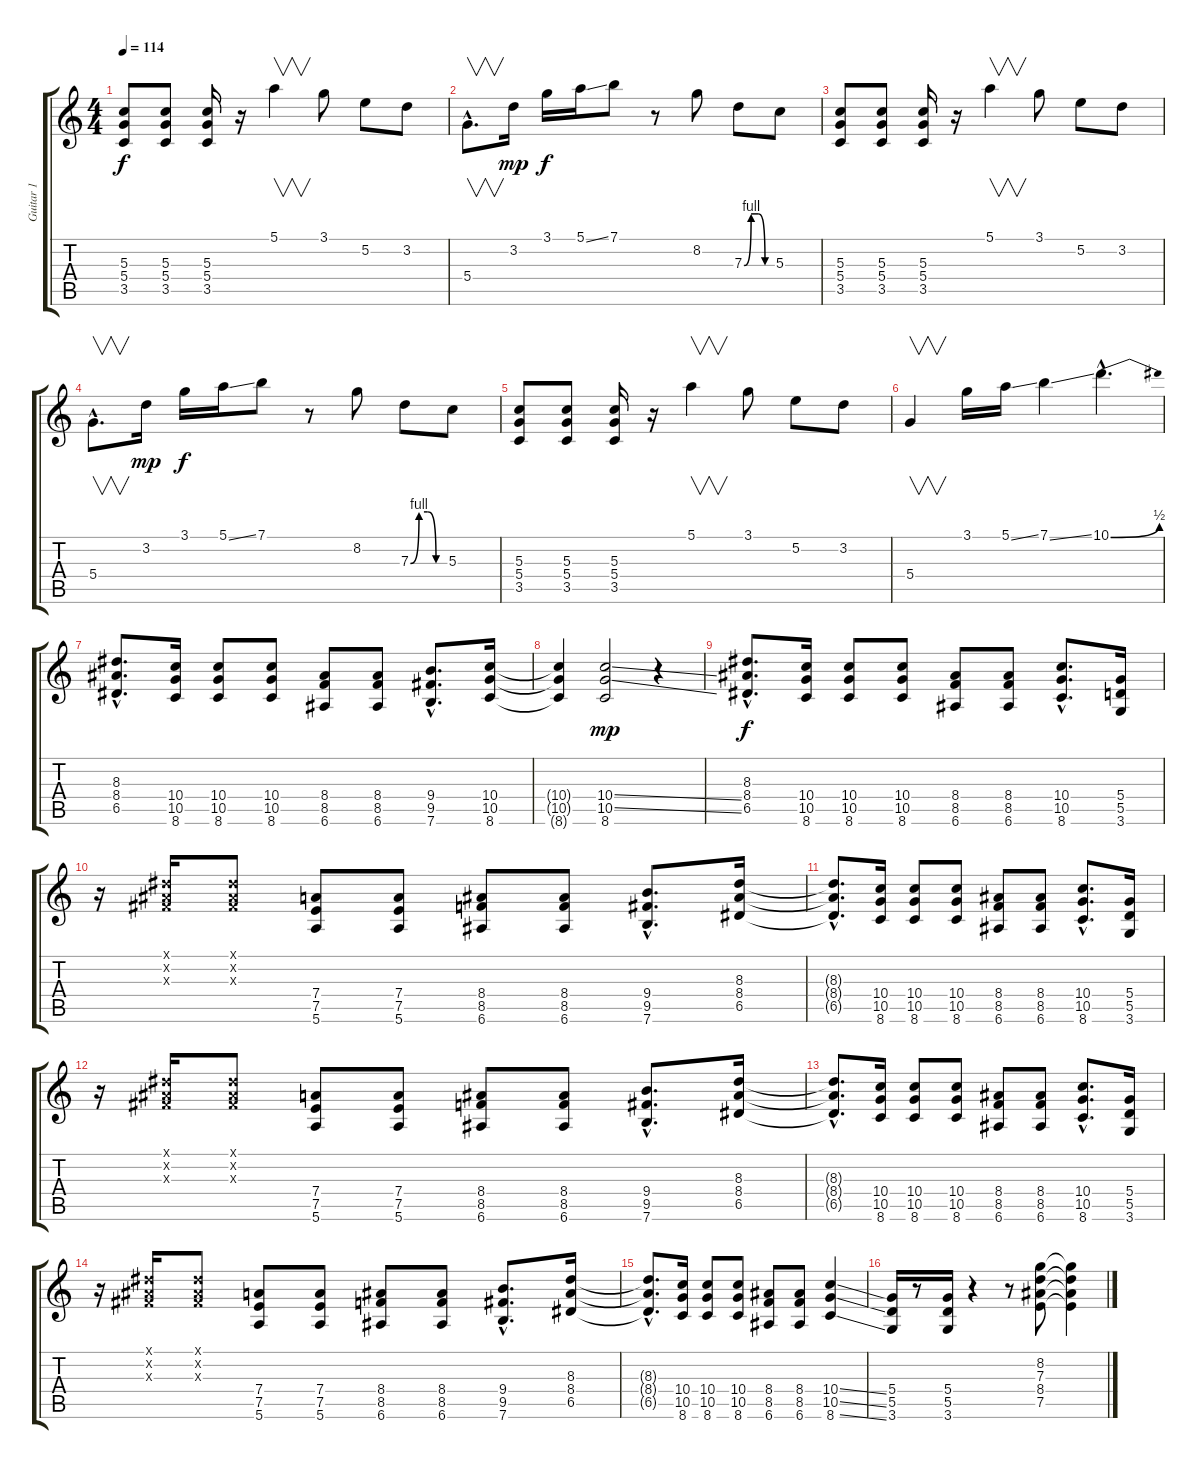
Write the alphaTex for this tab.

\track ("Guitar 1" "Guitar 1") {instrument distortionguitar}
\staff {score tabs}
\tuning (E4 B3 G3 D3 A2 E2) {hide}
\ts (4 4)
\tempo 114
\clef g2
\ks c
(5.3 5.4 3.5).8{dy f} (5.3 5.4 3.5).8 (5.3 5.4 3.5).16 r.16 5.1.4{v} 3.1.8 5.2.8 3.2.8 |
5.4{hac}.8{v d} 3.2.16{dy mp} 3.1.16{dy f} 5.1{ss}.16 7.1.8 r.8 8.2.8 7.3{be (custom 0 0 15 4 30 4 45 0 60 0)}.8 5.3.8 |
(5.3 5.4 3.5).8 (5.3 5.4 3.5).8 (5.3 5.4 3.5).16 r.16 5.1.4{v} 3.1.8 5.2.8 3.2.8 |
5.4{hac}.8{v d} 3.2.16{dy mp} 3.1.16{dy f} 5.1{ss}.16 7.1.8 r.8 8.2.8 7.3{be (custom 0 0 15 4 30 4 45 0 60 0)}.8 5.3.8 |
(5.3 5.4 3.5).8 (5.3 5.4 3.5).8 (5.3 5.4 3.5).16 r.16 5.1.4{v} 3.1.8 5.2.8 3.2.8 |
5.4.4{v} 3.1.16 5.1{ss}.16 7.1{ss}.4 10.1{be (bend 0 0 60 2) hac}.4{d} |
(8.3{hac} 8.4{hac} 6.5{hac}).8{d} (10.4 10.5 8.6).16 (10.4 10.5 8.6).8 (10.4 10.5 8.6).8 (8.4 8.5 6.6).8 (8.4 8.5 6.6).8 (9.4{hac} 9.5{hac} 7.6{hac}).8{d} (10.4 10.5 8.6).16 |
(10.4{t} 10.5{t} 8.6{t}).4 (10.4{ss} 10.5{ss} 8.6).2{dy mp} r.4 |
(8.3{hac} 8.4{hac} 6.5{hac}).8{d dy f} (10.4 10.5 8.6).16 (10.4 10.5 8.6).8 (10.4 10.5 8.6).8 (8.4 8.5 6.6).8 (8.4 8.5 6.6).8 (10.4{hac} 10.5{hac} 8.6{hac}).8{d} (5.4 5.5 3.6).16 |
r.16 (-1.1{x} -1.2{x} -1.3{x}).16 (-1.1{x} -1.2{x} -1.3{x}).8 (7.4 7.5 5.6).8 (7.4 7.5 5.6).8 (8.4 8.5 6.6).8 (8.4 8.5 6.6).8 (9.4{hac} 9.5{hac} 7.6{hac}).8{d} (8.3 8.4 6.5).16 |
(8.3{hac t} 8.4{hac t} 6.5{hac t}).8{d} (10.4 10.5 8.6).16 (10.4 10.5 8.6).8 (10.4 10.5 8.6).8 (8.4 8.5 6.6).8 (8.4 8.5 6.6).8 (10.4{hac} 10.5{hac} 8.6{hac}).8{d} (5.4 5.5 3.6).16 |
r.16 (-1.1{x} -1.2{x} -1.3{x}).16 (-1.1{x} -1.2{x} -1.3{x}).8 (7.4 7.5 5.6).8 (7.4 7.5 5.6).8 (8.4 8.5 6.6).8 (8.4 8.5 6.6).8 (9.4{hac} 9.5{hac} 7.6{hac}).8{d} (8.3 8.4 6.5).16 |
(8.3{hac t} 8.4{hac t} 6.5{hac t}).8{d} (10.4 10.5 8.6).16 (10.4 10.5 8.6).8 (10.4 10.5 8.6).8 (8.4 8.5 6.6).8 (8.4 8.5 6.6).8 (10.4{hac} 10.5{hac} 8.6{hac}).8{d} (5.4 5.5 3.6).16 |
r.16 (-1.1{x} -1.2{x} -1.3{x}).16 (-1.1{x} -1.2{x} -1.3{x}).8 (7.4 7.5 5.6).8 (7.4 7.5 5.6).8 (8.4 8.5 6.6).8 (8.4 8.5 6.6).8 (9.4{hac} 9.5{hac} 7.6{hac}).8{d} (8.3 8.4 6.5).16 |
(8.3{hac t} 8.4{hac t} 6.5{hac t}).8{d} (10.4 10.5 8.6).16 (10.4 10.5 8.6).8 (10.4 10.5 8.6).8 (8.4 8.5 6.6).8 (8.4 8.5 6.6).8 (10.4{ss} 10.5{ss} 8.6{ss}).4 |
(5.4 5.5 3.6).16 r.8 (5.4 5.5 3.6).16 r.4 r.8 (8.2 7.3 8.4 7.5).8 (8.2{t} 7.3{t} 8.4{t} 7.5{t}).4
